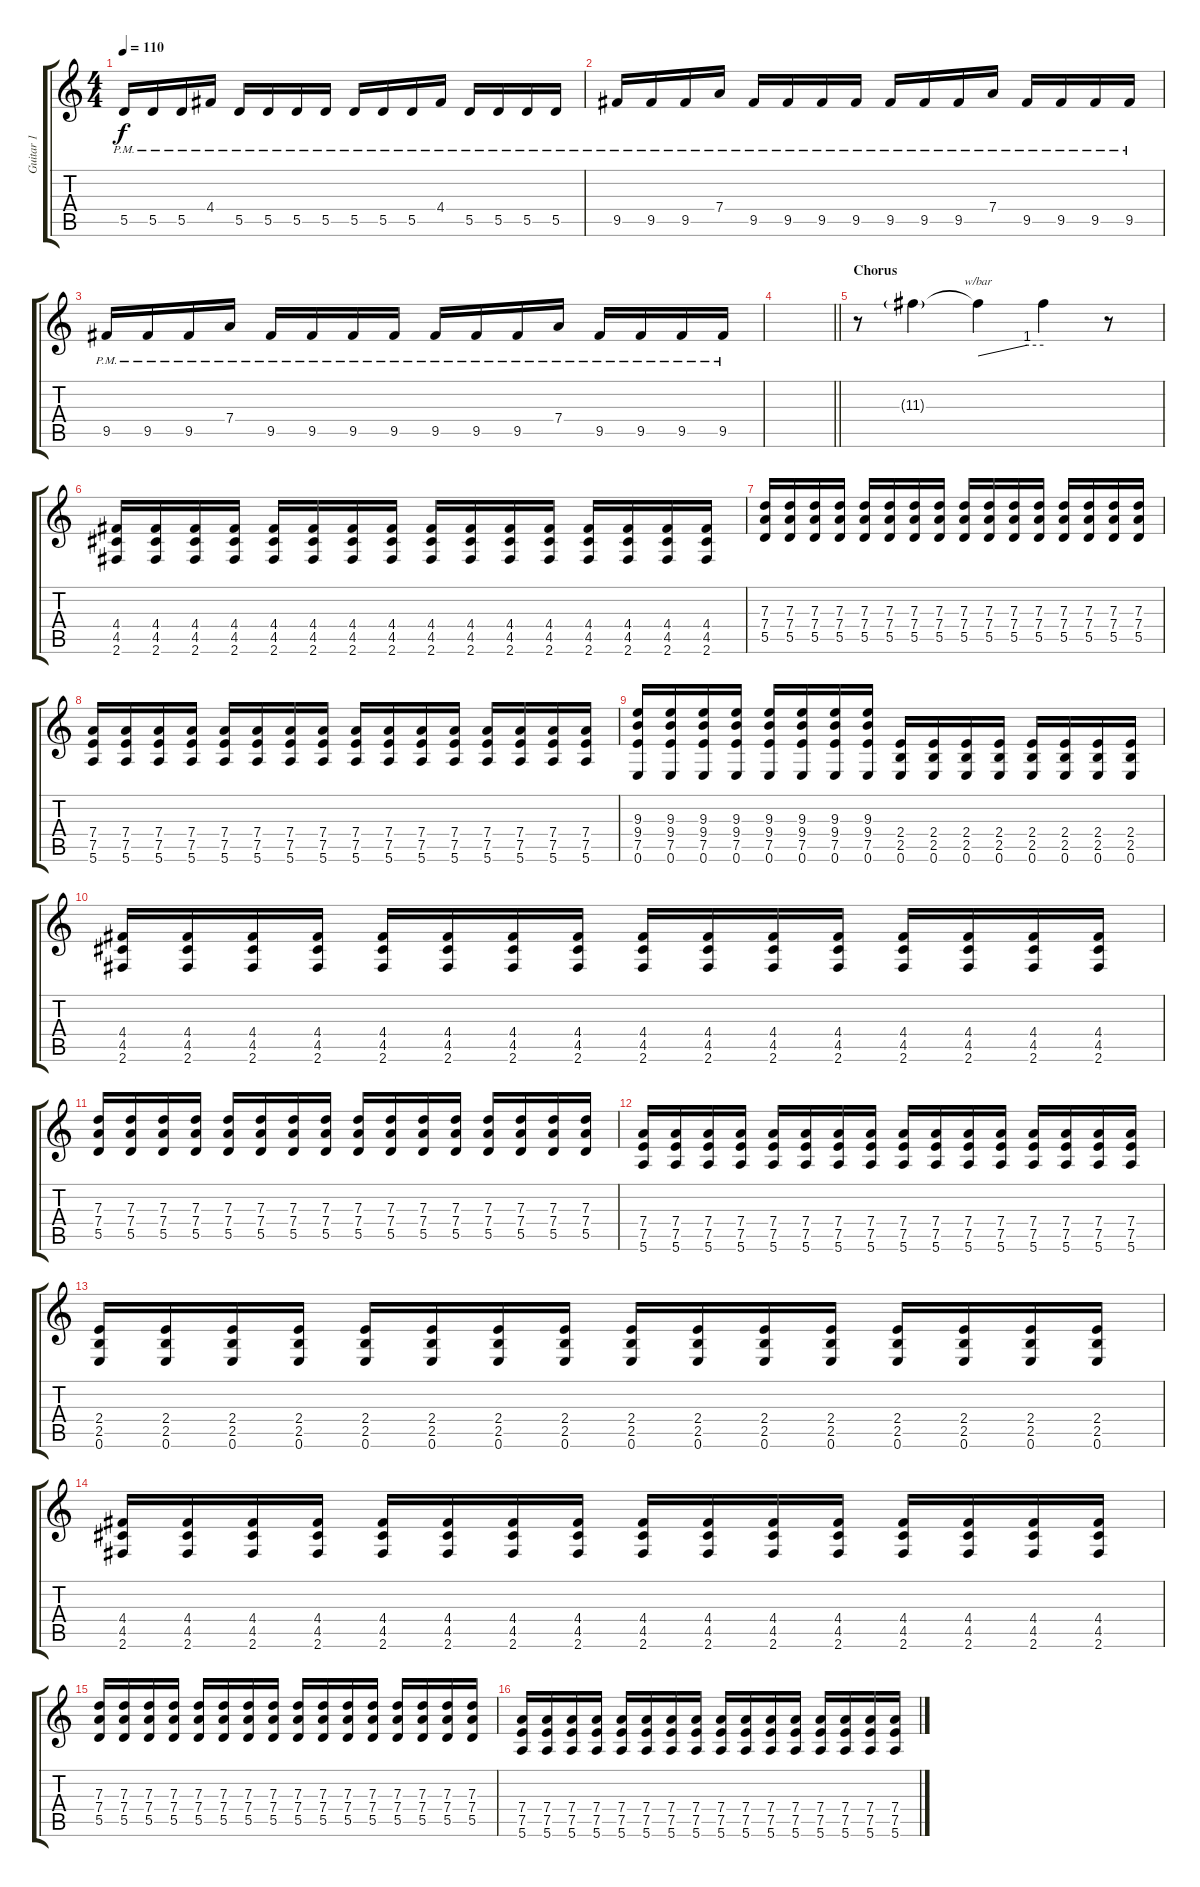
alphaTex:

\track ("Guitar 1" "Guitar 1") {instrument distortionguitar}
\staff {score tabs}
\tuning (E4 B3 G3 D3 A2 E2) {hide}
\ts (4 4)
\tempo 110
\clef g2
\ks c
5.5{pm}.16{dy f} 5.5{pm}.16 5.5{pm}.16 4.4{pm}.16 5.5{pm}.16 5.5{pm}.16 5.5{pm}.16 5.5{pm}.16 5.5{pm}.16 5.5{pm}.16 5.5{pm}.16 4.4{pm}.16 5.5{pm}.16 5.5{pm}.16 5.5{pm}.16 5.5{pm}.16 |
9.5{pm}.16 9.5{pm}.16 9.5{pm}.16 7.4{pm}.16 9.5{pm}.16 9.5{pm}.16 9.5{pm}.16 9.5{pm}.16 9.5{pm}.16 9.5{pm}.16 9.5{pm}.16 7.4{pm}.16 9.5{pm}.16 9.5{pm}.16 9.5{pm}.16 9.5{pm}.16 |
9.5{pm}.16 9.5{pm}.16 9.5{pm}.16 7.4{pm}.16 9.5{pm}.16 9.5{pm}.16 9.5{pm}.16 9.5{pm}.16 9.5{pm}.16 9.5{pm}.16 9.5{pm}.16 7.4{pm}.16 9.5{pm}.16 9.5{pm}.16 9.5{pm}.16 9.5{pm}.16 |
\barLineRight lightlight
|
\section ("" "Chorus")
r.8 11.3{g}.4 11.3{t}.4{tbe (custom default 0 0 45 4 60 4)} 11.3{t}.4 r.8 |
(4.4 4.5 2.6).16 (4.4 4.5 2.6).16 (4.4 4.5 2.6).16 (4.4 4.5 2.6).16 (4.4 4.5 2.6).16 (4.4 4.5 2.6).16 (4.4 4.5 2.6).16 (4.4 4.5 2.6).16 (4.4 4.5 2.6).16 (4.4 4.5 2.6).16 (4.4 4.5 2.6).16 (4.4 4.5 2.6).16 (4.4 4.5 2.6).16 (4.4 4.5 2.6).16 (4.4 4.5 2.6).16 (4.4 4.5 2.6).16 |
(7.3 7.4 5.5).16 (7.3 7.4 5.5).16 (7.3 7.4 5.5).16 (7.3 7.4 5.5).16 (7.3 7.4 5.5).16 (7.3 7.4 5.5).16 (7.3 7.4 5.5).16 (7.3 7.4 5.5).16 (7.3 7.4 5.5).16 (7.3 7.4 5.5).16 (7.3 7.4 5.5).16 (7.3 7.4 5.5).16 (7.3 7.4 5.5).16 (7.3 7.4 5.5).16 (7.3 7.4 5.5).16 (7.3 7.4 5.5).16 |
(7.4 7.5 5.6).16 (7.4 7.5 5.6).16 (7.4 7.5 5.6).16 (7.4 7.5 5.6).16 (7.4 7.5 5.6).16 (7.4 7.5 5.6).16 (7.4 7.5 5.6).16 (7.4 7.5 5.6).16 (7.4 7.5 5.6).16 (7.4 7.5 5.6).16 (7.4 7.5 5.6).16 (7.4 7.5 5.6).16 (7.4 7.5 5.6).16 (7.4 7.5 5.6).16 (7.4 7.5 5.6).16 (7.4 7.5 5.6).16 |
(9.3 9.4 7.5 0.6).16 (9.3 9.4 7.5 0.6).16 (9.3 9.4 7.5 0.6).16 (9.3 9.4 7.5 0.6).16 (9.3 9.4 7.5 0.6).16 (9.3 9.4 7.5 0.6).16 (9.3 9.4 7.5 0.6).16 (9.3 9.4 7.5 0.6).16 (2.4 2.5 0.6).16 (2.4 2.5 0.6).16 (2.4 2.5 0.6).16 (2.4 2.5 0.6).16 (2.4 2.5 0.6).16 (2.4 2.5 0.6).16 (2.4 2.5 0.6).16 (2.4 2.5 0.6).16 |
(4.4 4.5 2.6).16 (4.4 4.5 2.6).16 (4.4 4.5 2.6).16 (4.4 4.5 2.6).16 (4.4 4.5 2.6).16 (4.4 4.5 2.6).16 (4.4 4.5 2.6).16 (4.4 4.5 2.6).16 (4.4 4.5 2.6).16 (4.4 4.5 2.6).16 (4.4 4.5 2.6).16 (4.4 4.5 2.6).16 (4.4 4.5 2.6).16 (4.4 4.5 2.6).16 (4.4 4.5 2.6).16 (4.4 4.5 2.6).16 |
(7.3 7.4 5.5).16 (7.3 7.4 5.5).16 (7.3 7.4 5.5).16 (7.3 7.4 5.5).16 (7.3 7.4 5.5).16 (7.3 7.4 5.5).16 (7.3 7.4 5.5).16 (7.3 7.4 5.5).16 (7.3 7.4 5.5).16 (7.3 7.4 5.5).16 (7.3 7.4 5.5).16 (7.3 7.4 5.5).16 (7.3 7.4 5.5).16 (7.3 7.4 5.5).16 (7.3 7.4 5.5).16 (7.3 7.4 5.5).16 |
(7.4 7.5 5.6).16 (7.4 7.5 5.6).16 (7.4 7.5 5.6).16 (7.4 7.5 5.6).16 (7.4 7.5 5.6).16 (7.4 7.5 5.6).16 (7.4 7.5 5.6).16 (7.4 7.5 5.6).16 (7.4 7.5 5.6).16 (7.4 7.5 5.6).16 (7.4 7.5 5.6).16 (7.4 7.5 5.6).16 (7.4 7.5 5.6).16 (7.4 7.5 5.6).16 (7.4 7.5 5.6).16 (7.4 7.5 5.6).16 |
(2.4 2.5 0.6).16 (2.4 2.5 0.6).16 (2.4 2.5 0.6).16 (2.4 2.5 0.6).16 (2.4 2.5 0.6).16 (2.4 2.5 0.6).16 (2.4 2.5 0.6).16 (2.4 2.5 0.6).16 (2.4 2.5 0.6).16 (2.4 2.5 0.6).16 (2.4 2.5 0.6).16 (2.4 2.5 0.6).16 (2.4 2.5 0.6).16 (2.4 2.5 0.6).16 (2.4 2.5 0.6).16 (2.4 2.5 0.6).16 |
(4.4 4.5 2.6).16 (4.4 4.5 2.6).16 (4.4 4.5 2.6).16 (4.4 4.5 2.6).16 (4.4 4.5 2.6).16 (4.4 4.5 2.6).16 (4.4 4.5 2.6).16 (4.4 4.5 2.6).16 (4.4 4.5 2.6).16 (4.4 4.5 2.6).16 (4.4 4.5 2.6).16 (4.4 4.5 2.6).16 (4.4 4.5 2.6).16 (4.4 4.5 2.6).16 (4.4 4.5 2.6).16 (4.4 4.5 2.6).16 |
(7.3 7.4 5.5).16 (7.3 7.4 5.5).16 (7.3 7.4 5.5).16 (7.3 7.4 5.5).16 (7.3 7.4 5.5).16 (7.3 7.4 5.5).16 (7.3 7.4 5.5).16 (7.3 7.4 5.5).16 (7.3 7.4 5.5).16 (7.3 7.4 5.5).16 (7.3 7.4 5.5).16 (7.3 7.4 5.5).16 (7.3 7.4 5.5).16 (7.3 7.4 5.5).16 (7.3 7.4 5.5).16 (7.3 7.4 5.5).16 |
(7.4 7.5 5.6).16 (7.4 7.5 5.6).16 (7.4 7.5 5.6).16 (7.4 7.5 5.6).16 (7.4 7.5 5.6).16 (7.4 7.5 5.6).16 (7.4 7.5 5.6).16 (7.4 7.5 5.6).16 (7.4 7.5 5.6).16 (7.4 7.5 5.6).16 (7.4 7.5 5.6).16 (7.4 7.5 5.6).16 (7.4 7.5 5.6).16 (7.4 7.5 5.6).16 (7.4 7.5 5.6).16 (7.4 7.5 5.6).16
